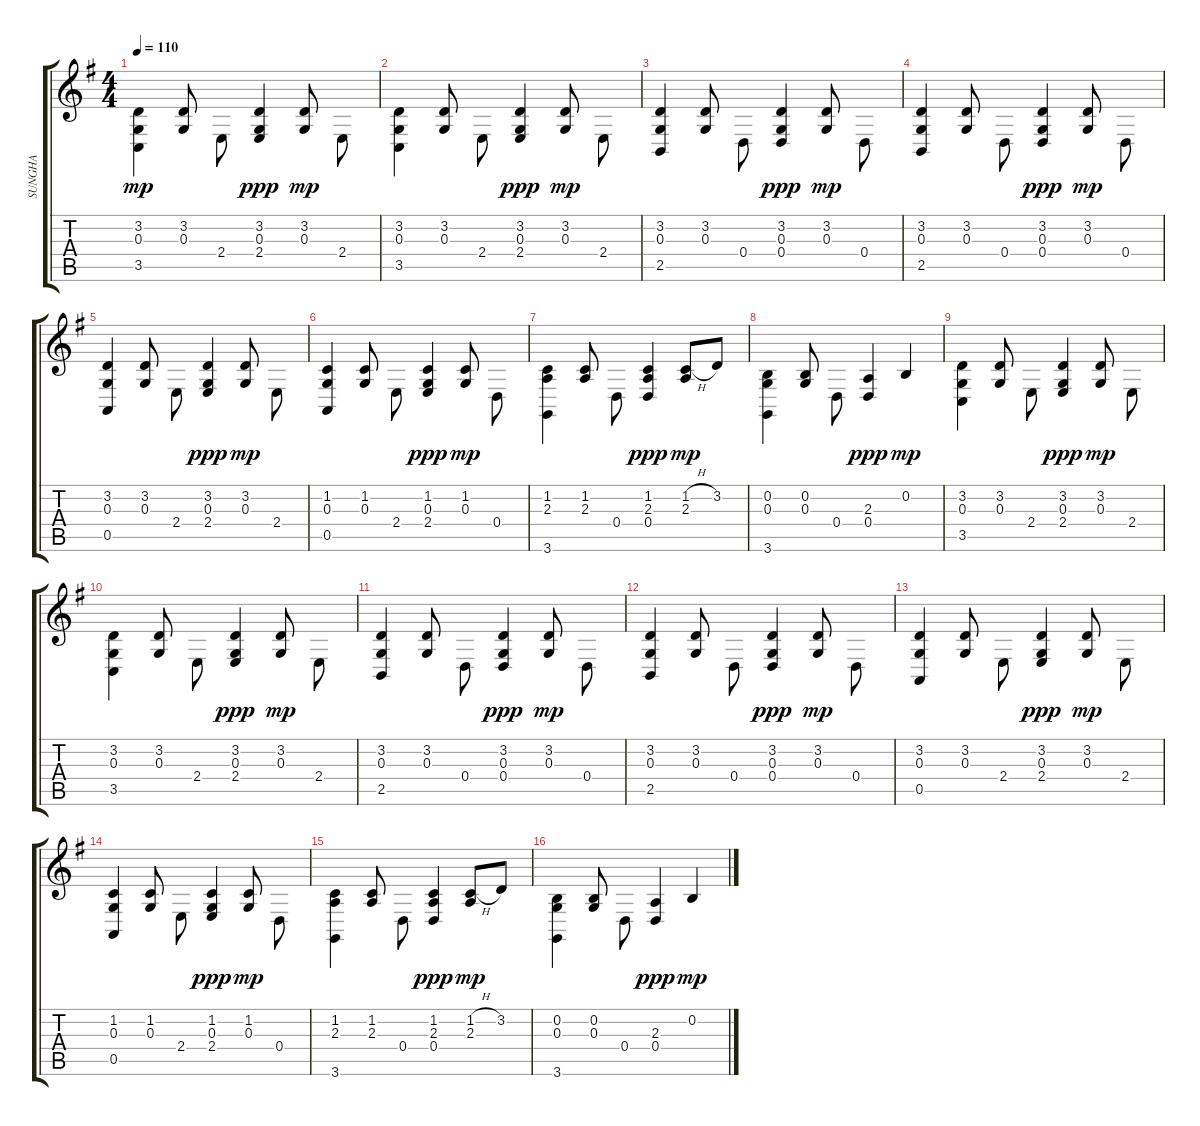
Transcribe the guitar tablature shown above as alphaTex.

\track ("SUNGHA" "SUNGHA") {instrument acousticgrandpiano}
\staff {score tabs}
\tuning (E4 B3 G3 D3 A2 E2) {hide}
\ts (4 4)
\tempo 110
\clef g2
\ks g
(3.2 0.3 3.5).4{dy mp beam Down beam split} (3.2 0.3).8{beam Up beam split} 2.4.8{beam Down beam split} (3.2 0.3 2.4).4{dy ppp beam Up} (3.2 0.3).8{dy mp beam Up beam split} 2.4.8{beam Down} |
(3.2 0.3 3.5).4{beam Down beam split} (3.2 0.3).8{beam Up beam split} 2.4.8{beam Down beam split} (3.2 0.3 2.4).4{dy ppp beam Up} (3.2 0.3).8{dy mp beam Up beam split} 2.4.8{beam Down} |
(3.2 0.3 2.5).4{beam Up} (3.2 0.3).8{beam Up beam split} 0.4.8{beam Down beam split} (3.2 0.3 0.4).4{dy ppp beam Up} (3.2 0.3).8{dy mp beam Up beam split} 0.4.8{beam Down} |
(3.2 0.3 2.5).4{beam Up} (3.2 0.3).8{beam Up beam split} 0.4.8{beam Down beam split} (3.2 0.3 0.4).4{dy ppp beam Up} (3.2 0.3).8{dy mp beam Up beam split} 0.4.8{beam Down} |
(3.2 0.3 0.5).4{beam Up} (3.2 0.3).8{beam Up beam split} 2.4.8{beam Down beam split} (3.2 0.3 2.4).4{dy ppp beam Up} (3.2 0.3).8{dy mp beam Up beam split} 2.4.8{beam Down} |
(1.2 0.3 0.5).4{beam Up} (1.2 0.3).8{beam Up beam split} 2.4.8{beam Down beam split} (1.2 0.3 2.4).4{dy ppp beam Up} (1.2 0.3).8{dy mp beam Up beam split} 0.4.8{beam Down} |
(1.2 2.3 3.6).4{beam Down beam split} (1.2 2.3).8{beam Up beam split} 0.4.8{beam Down beam split} (1.2 2.3 0.4).4{dy ppp beam Up} (1.2{h} 2.3).8{dy mp beam Up} 3.2.8{beam Up} |
(0.2 0.3 3.6).4{beam Down beam split} (0.2 0.3).8{beam Up beam split} 0.4.8{beam Down beam split} (2.3 0.4).4{dy ppp beam Up} 0.2.4{dy mp beam Up} |
(3.2 0.3 3.5).4{beam Down beam split} (3.2 0.3).8{beam Up beam split} 2.4.8{beam Down beam split} (3.2 0.3 2.4).4{dy ppp beam Up} (3.2 0.3).8{dy mp beam Up beam split} 2.4.8{beam Down} |
(3.2 0.3 3.5).4{beam Down beam split} (3.2 0.3).8{beam Up beam split} 2.4.8{beam Down beam split} (3.2 0.3 2.4).4{dy ppp beam Up} (3.2 0.3).8{dy mp beam Up beam split} 2.4.8{beam Down} |
(3.2 0.3 2.5).4{beam Up} (3.2 0.3).8{beam Up beam split} 0.4.8{beam Down beam split} (3.2 0.3 0.4).4{dy ppp beam Up} (3.2 0.3).8{dy mp beam Up beam split} 0.4.8{beam Down} |
(3.2 0.3 2.5).4{beam Up} (3.2 0.3).8{beam Up beam split} 0.4.8{beam Down beam split} (3.2 0.3 0.4).4{dy ppp beam Up} (3.2 0.3).8{dy mp beam Up beam split} 0.4.8{beam Down} |
(3.2 0.3 0.5).4{beam Up} (3.2 0.3).8{beam Up beam split} 2.4.8{beam Down beam split} (3.2 0.3 2.4).4{dy ppp beam Up} (3.2 0.3).8{dy mp beam Up beam split} 2.4.8{beam Down} |
(1.2 0.3 0.5).4{beam Up} (1.2 0.3).8{beam Up beam split} 2.4.8{beam Down beam split} (1.2 0.3 2.4).4{dy ppp beam Up} (1.2 0.3).8{dy mp beam Up beam split} 0.4.8{beam Down} |
(1.2 2.3 3.6).4{beam Down beam split} (1.2 2.3).8{beam Up beam split} 0.4.8{beam Down beam split} (1.2 2.3 0.4).4{dy ppp beam Up} (1.2{h} 2.3).8{dy mp beam Up} 3.2.8{beam Up} |
(0.2 0.3 3.6).4{beam Down beam split} (0.2 0.3).8{beam Up beam split} 0.4.8{beam Down beam split} (2.3 0.4).4{dy ppp beam Up} 0.2.4{dy mp beam Up}
